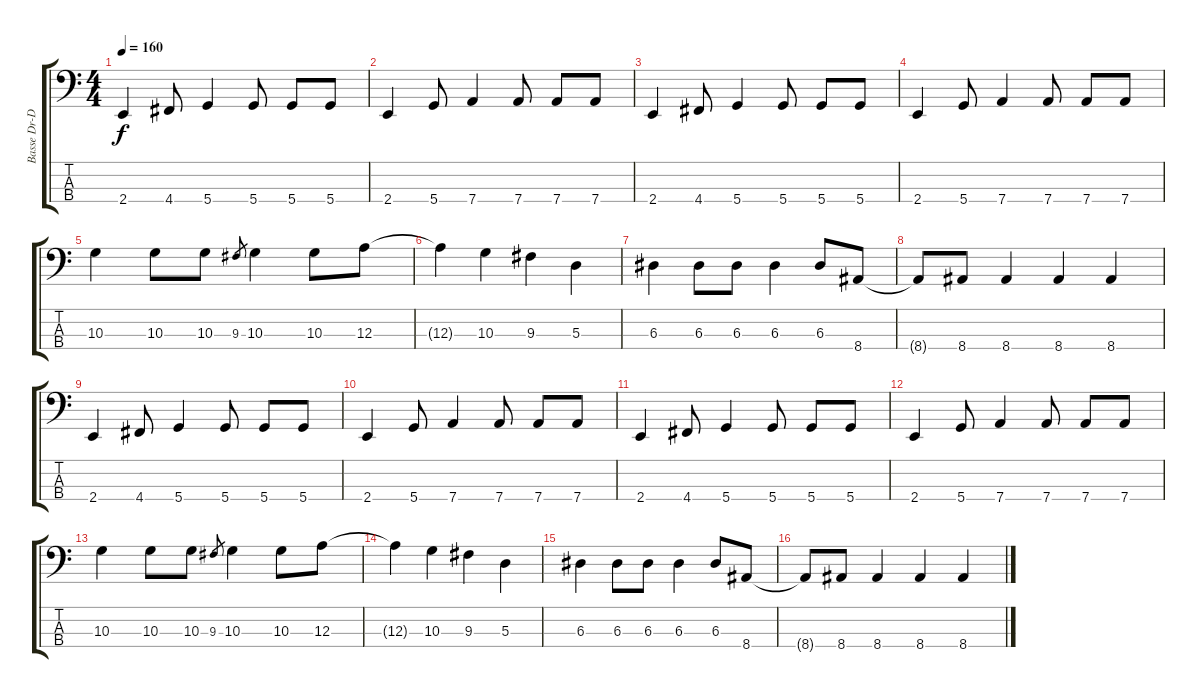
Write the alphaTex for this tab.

\track ("Basse Dr-D" "Basse Dr-D") {instrument electricbasspick}
\staff {score tabs}
\tuning (G2 D2 A1 D1) {hide}
\ts (4 4)
\tempo 160
\clef f4
\ks c
2.4.4{dy f} 4.4.8 5.4.4 5.4.8 5.4.8 5.4.8 |
2.4.4 5.4.8 7.4.4 7.4.8 7.4.8 7.4.8 |
2.4.4 4.4.8 5.4.4 5.4.8 5.4.8 5.4.8 |
2.4.4 5.4.8 7.4.4 7.4.8 7.4.8 7.4.8 |
10.3.4 10.3.8 10.3.8 9.3.8{gr} 10.3.4 10.3.8 12.3.8 |
12.3{t}.4 10.3.4 9.3.4 5.3.4 |
6.3.4 6.3.8 6.3.8 6.3.4 6.3.8 8.4.8 |
8.4{t}.8 8.4.8 8.4.4 8.4.4 8.4.4 |
2.4.4 4.4.8 5.4.4 5.4.8 5.4.8 5.4.8 |
2.4.4 5.4.8 7.4.4 7.4.8 7.4.8 7.4.8 |
2.4.4 4.4.8 5.4.4 5.4.8 5.4.8 5.4.8 |
2.4.4 5.4.8 7.4.4 7.4.8 7.4.8 7.4.8 |
10.3.4 10.3.8 10.3.8 9.3.8{gr} 10.3.4 10.3.8 12.3.8 |
12.3{t}.4 10.3.4 9.3.4 5.3.4 |
6.3.4 6.3.8 6.3.8 6.3.4 6.3.8 8.4.8 |
8.4{t}.8 8.4.8 8.4.4 8.4.4 8.4.4
